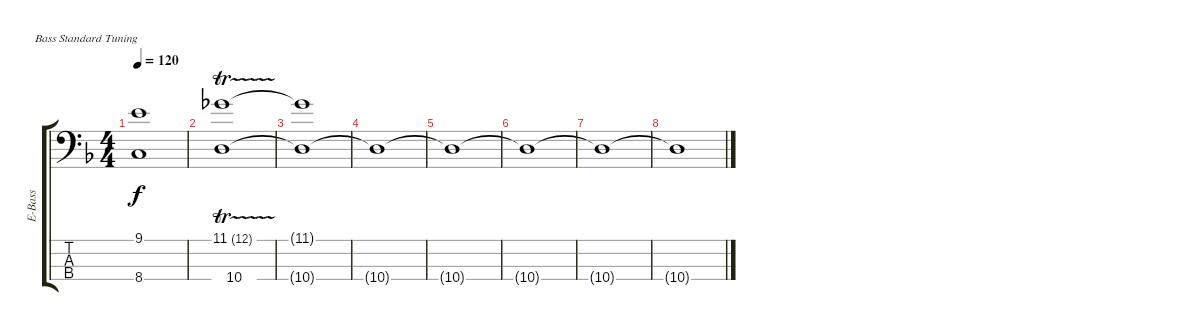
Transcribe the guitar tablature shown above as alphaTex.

\defaultSystemsLayout 4
\bracketExtendMode groupsimilarinstruments
\otherSystemsTrackNameOrientation horizontal
\track ("Electric Bass" "E-Bass") {multiBarRest instrument electricbassfinger}
\staff {score tabs}
\tuning (G2 D2 A1 E1)
\ts (4 4)
\tempo 120
\clef f4
\ks f
(8.4{t acc forcenatural} 9.1{t acc forcenatural}).1{dy f beam Down} |
(10.4{acc forcenatural} 11.1{tr (12 16) acc b}).1{beam Down} |
(10.4{t acc forcenatural} 11.1{t acc b}).1{beam Down} |
10.4{t acc forcenatural}.1{beam Down} |
10.4{t acc forcenatural}.1{beam Down} |
10.4{t acc forcenatural}.1{beam Down} |
10.4{t acc forcenatural}.1{beam Down} |
10.4{t acc forcenatural}.1{beam Down}
